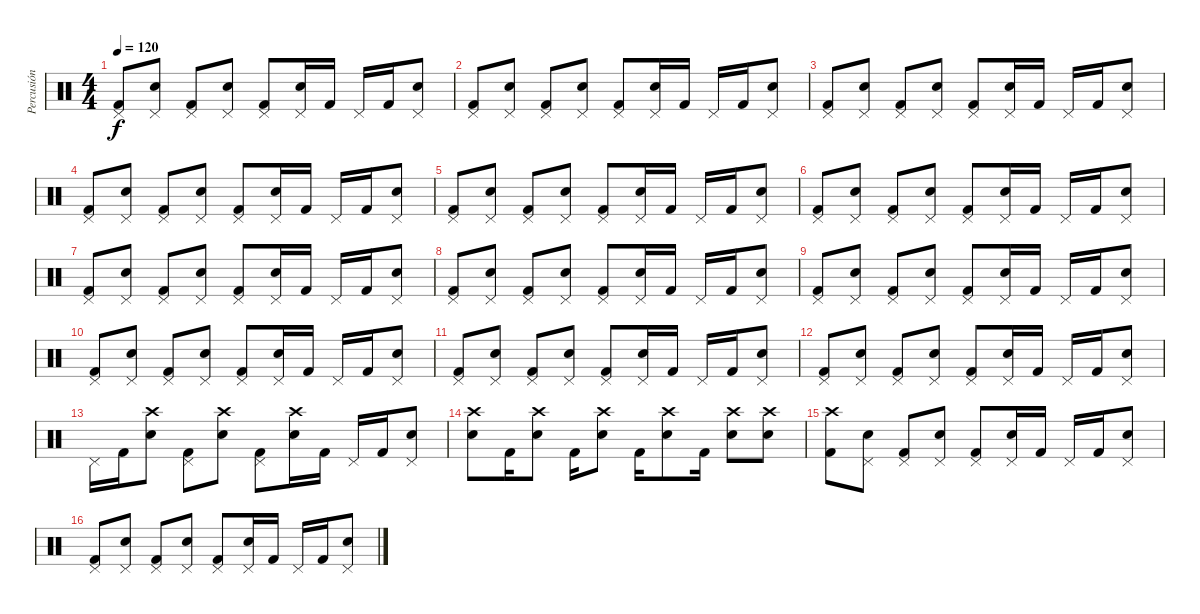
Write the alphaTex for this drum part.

\track ("Percusión" "Percusión") {instrument percussion}
\staff {score}
\articulation defaults
\ts (4 4)
\tempo 120
\clef neutral
\ks c
("Pedal Hi-Hat (hit)" "Kick (hit) 2").8{dy f} ("Pedal Hi-Hat (hit)" "Snare (hit) 2").8 ("Pedal Hi-Hat (hit)" "Kick (hit) 2").8 ("Pedal Hi-Hat (hit)" "Snare (hit) 2").8 ("Pedal Hi-Hat (hit)" "Kick (hit) 2").8 ("Pedal Hi-Hat (hit)" "Snare (hit) 2").16 "Kick (hit) 2".16 "Pedal Hi-Hat (hit)".16 "Kick (hit) 2".16 ("Pedal Hi-Hat (hit)" "Snare (hit) 2").8 |
("Pedal Hi-Hat (hit)" "Kick (hit) 2").8 ("Pedal Hi-Hat (hit)" "Snare (hit) 2").8 ("Pedal Hi-Hat (hit)" "Kick (hit) 2").8 ("Pedal Hi-Hat (hit)" "Snare (hit) 2").8 ("Pedal Hi-Hat (hit)" "Kick (hit) 2").8 ("Pedal Hi-Hat (hit)" "Snare (hit) 2").16 "Kick (hit) 2".16 "Pedal Hi-Hat (hit)".16 "Kick (hit) 2".16 ("Pedal Hi-Hat (hit)" "Snare (hit) 2").8 |
("Pedal Hi-Hat (hit)" "Kick (hit) 2").8 ("Pedal Hi-Hat (hit)" "Snare (hit) 2").8 ("Pedal Hi-Hat (hit)" "Kick (hit) 2").8 ("Pedal Hi-Hat (hit)" "Snare (hit) 2").8 ("Pedal Hi-Hat (hit)" "Kick (hit) 2").8 ("Pedal Hi-Hat (hit)" "Snare (hit) 2").16 "Kick (hit) 2".16 "Pedal Hi-Hat (hit)".16 "Kick (hit) 2".16 ("Pedal Hi-Hat (hit)" "Snare (hit) 2").8 |
("Pedal Hi-Hat (hit)" "Kick (hit) 2").8 ("Pedal Hi-Hat (hit)" "Snare (hit) 2").8 ("Pedal Hi-Hat (hit)" "Kick (hit) 2").8 ("Pedal Hi-Hat (hit)" "Snare (hit) 2").8 ("Pedal Hi-Hat (hit)" "Kick (hit) 2").8 ("Pedal Hi-Hat (hit)" "Snare (hit) 2").16 "Kick (hit) 2".16 "Pedal Hi-Hat (hit)".16 "Kick (hit) 2".16 ("Pedal Hi-Hat (hit)" "Snare (hit) 2").8 |
("Pedal Hi-Hat (hit)" "Kick (hit) 2").8 ("Pedal Hi-Hat (hit)" "Snare (hit) 2").8 ("Pedal Hi-Hat (hit)" "Kick (hit) 2").8 ("Pedal Hi-Hat (hit)" "Snare (hit) 2").8 ("Pedal Hi-Hat (hit)" "Kick (hit) 2").8 ("Pedal Hi-Hat (hit)" "Snare (hit) 2").16 "Kick (hit) 2".16 "Pedal Hi-Hat (hit)".16 "Kick (hit) 2".16 ("Pedal Hi-Hat (hit)" "Snare (hit) 2").8 |
("Pedal Hi-Hat (hit)" "Kick (hit) 2").8 ("Pedal Hi-Hat (hit)" "Snare (hit) 2").8 ("Pedal Hi-Hat (hit)" "Kick (hit) 2").8 ("Pedal Hi-Hat (hit)" "Snare (hit) 2").8 ("Pedal Hi-Hat (hit)" "Kick (hit) 2").8 ("Pedal Hi-Hat (hit)" "Snare (hit) 2").16 "Kick (hit) 2".16 "Pedal Hi-Hat (hit)".16 "Kick (hit) 2".16 ("Pedal Hi-Hat (hit)" "Snare (hit) 2").8 |
("Pedal Hi-Hat (hit)" "Kick (hit) 2").8 ("Pedal Hi-Hat (hit)" "Snare (hit) 2").8 ("Pedal Hi-Hat (hit)" "Kick (hit) 2").8 ("Pedal Hi-Hat (hit)" "Snare (hit) 2").8 ("Pedal Hi-Hat (hit)" "Kick (hit) 2").8 ("Pedal Hi-Hat (hit)" "Snare (hit) 2").16 "Kick (hit) 2".16 "Pedal Hi-Hat (hit)".16 "Kick (hit) 2".16 ("Pedal Hi-Hat (hit)" "Snare (hit) 2").8 |
("Pedal Hi-Hat (hit)" "Kick (hit) 2").8 ("Pedal Hi-Hat (hit)" "Snare (hit) 2").8 ("Pedal Hi-Hat (hit)" "Kick (hit) 2").8 ("Pedal Hi-Hat (hit)" "Snare (hit) 2").8 ("Pedal Hi-Hat (hit)" "Kick (hit) 2").8 ("Pedal Hi-Hat (hit)" "Snare (hit) 2").16 "Kick (hit) 2".16 "Pedal Hi-Hat (hit)".16 "Kick (hit) 2".16 ("Pedal Hi-Hat (hit)" "Snare (hit) 2").8 |
("Pedal Hi-Hat (hit)" "Kick (hit) 2").8 ("Pedal Hi-Hat (hit)" "Snare (hit) 2").8 ("Pedal Hi-Hat (hit)" "Kick (hit) 2").8 ("Pedal Hi-Hat (hit)" "Snare (hit) 2").8 ("Pedal Hi-Hat (hit)" "Kick (hit) 2").8 ("Pedal Hi-Hat (hit)" "Snare (hit) 2").16 "Kick (hit) 2".16 "Pedal Hi-Hat (hit)".16 "Kick (hit) 2".16 ("Pedal Hi-Hat (hit)" "Snare (hit) 2").8 |
("Pedal Hi-Hat (hit)" "Kick (hit) 2").8 ("Pedal Hi-Hat (hit)" "Snare (hit) 2").8 ("Pedal Hi-Hat (hit)" "Kick (hit) 2").8 ("Pedal Hi-Hat (hit)" "Snare (hit) 2").8 ("Pedal Hi-Hat (hit)" "Kick (hit) 2").8 ("Pedal Hi-Hat (hit)" "Snare (hit) 2").16 "Kick (hit) 2".16 "Pedal Hi-Hat (hit)".16 "Kick (hit) 2".16 ("Pedal Hi-Hat (hit)" "Snare (hit) 2").8 |
("Pedal Hi-Hat (hit)" "Kick (hit) 2").8 ("Pedal Hi-Hat (hit)" "Snare (hit) 2").8 ("Pedal Hi-Hat (hit)" "Kick (hit) 2").8 ("Pedal Hi-Hat (hit)" "Snare (hit) 2").8 ("Pedal Hi-Hat (hit)" "Kick (hit) 2").8 ("Pedal Hi-Hat (hit)" "Snare (hit) 2").16 "Kick (hit) 2".16 "Pedal Hi-Hat (hit)".16 "Kick (hit) 2".16 ("Pedal Hi-Hat (hit)" "Snare (hit) 2").8 |
("Pedal Hi-Hat (hit)" "Kick (hit) 2").8 ("Pedal Hi-Hat (hit)" "Snare (hit) 2").8 ("Pedal Hi-Hat (hit)" "Kick (hit) 2").8 ("Pedal Hi-Hat (hit)" "Snare (hit) 2").8 ("Pedal Hi-Hat (hit)" "Kick (hit) 2").8 ("Pedal Hi-Hat (hit)" "Snare (hit) 2").16 "Kick (hit) 2".16 "Pedal Hi-Hat (hit)".16 "Kick (hit) 2".16 ("Pedal Hi-Hat (hit)" "Snare (hit) 2").8 |
"Pedal Hi-Hat (hit)".16 "Kick (hit) 2".16 ("Crash high (hit)" "Snare (hit) 2").8 ("Pedal Hi-Hat (hit)" "Kick (hit) 2").8 ("Crash high (hit)" "Snare (hit) 2").8 ("Pedal Hi-Hat (hit)" "Kick (hit) 2").8 ("Crash high (hit)" "Snare (hit) 2").16 "Kick (hit) 2".16 "Pedal Hi-Hat (hit)".16 "Kick (hit) 2".16 ("Pedal Hi-Hat (hit)" "Snare (hit) 2").8 |
("Crash high (hit)" "Snare (hit) 2").8 "Kick (hit) 2".16 ("Crash high (hit)" "Snare (hit) 2").8 "Kick (hit) 2".16 ("Crash high (hit)" "Snare (hit) 2").8 "Kick (hit) 2".16 ("Crash high (hit)" "Snare (hit) 2").8 "Kick (hit) 2".16 ("Crash high (hit)" "Snare (hit) 2").8 ("Crash high (hit)" "Snare (hit) 2").8 |
("Crash high (hit)" "Kick (hit) 2").8 ("Pedal Hi-Hat (hit)" "Snare (hit) 2").8 ("Pedal Hi-Hat (hit)" "Kick (hit) 2").8 ("Pedal Hi-Hat (hit)" "Snare (hit) 2").8 ("Pedal Hi-Hat (hit)" "Kick (hit) 2").8 ("Pedal Hi-Hat (hit)" "Snare (hit) 2").16 "Kick (hit) 2".16 "Pedal Hi-Hat (hit)".16 "Kick (hit) 2".16 ("Pedal Hi-Hat (hit)" "Snare (hit) 2").8 |
("Pedal Hi-Hat (hit)" "Kick (hit) 2").8 ("Pedal Hi-Hat (hit)" "Snare (hit) 2").8 ("Pedal Hi-Hat (hit)" "Kick (hit) 2").8 ("Pedal Hi-Hat (hit)" "Snare (hit) 2").8 ("Pedal Hi-Hat (hit)" "Kick (hit) 2").8 ("Pedal Hi-Hat (hit)" "Snare (hit) 2").16 "Kick (hit) 2".16 "Pedal Hi-Hat (hit)".16 "Kick (hit) 2".16 ("Pedal Hi-Hat (hit)" "Snare (hit) 2").8
